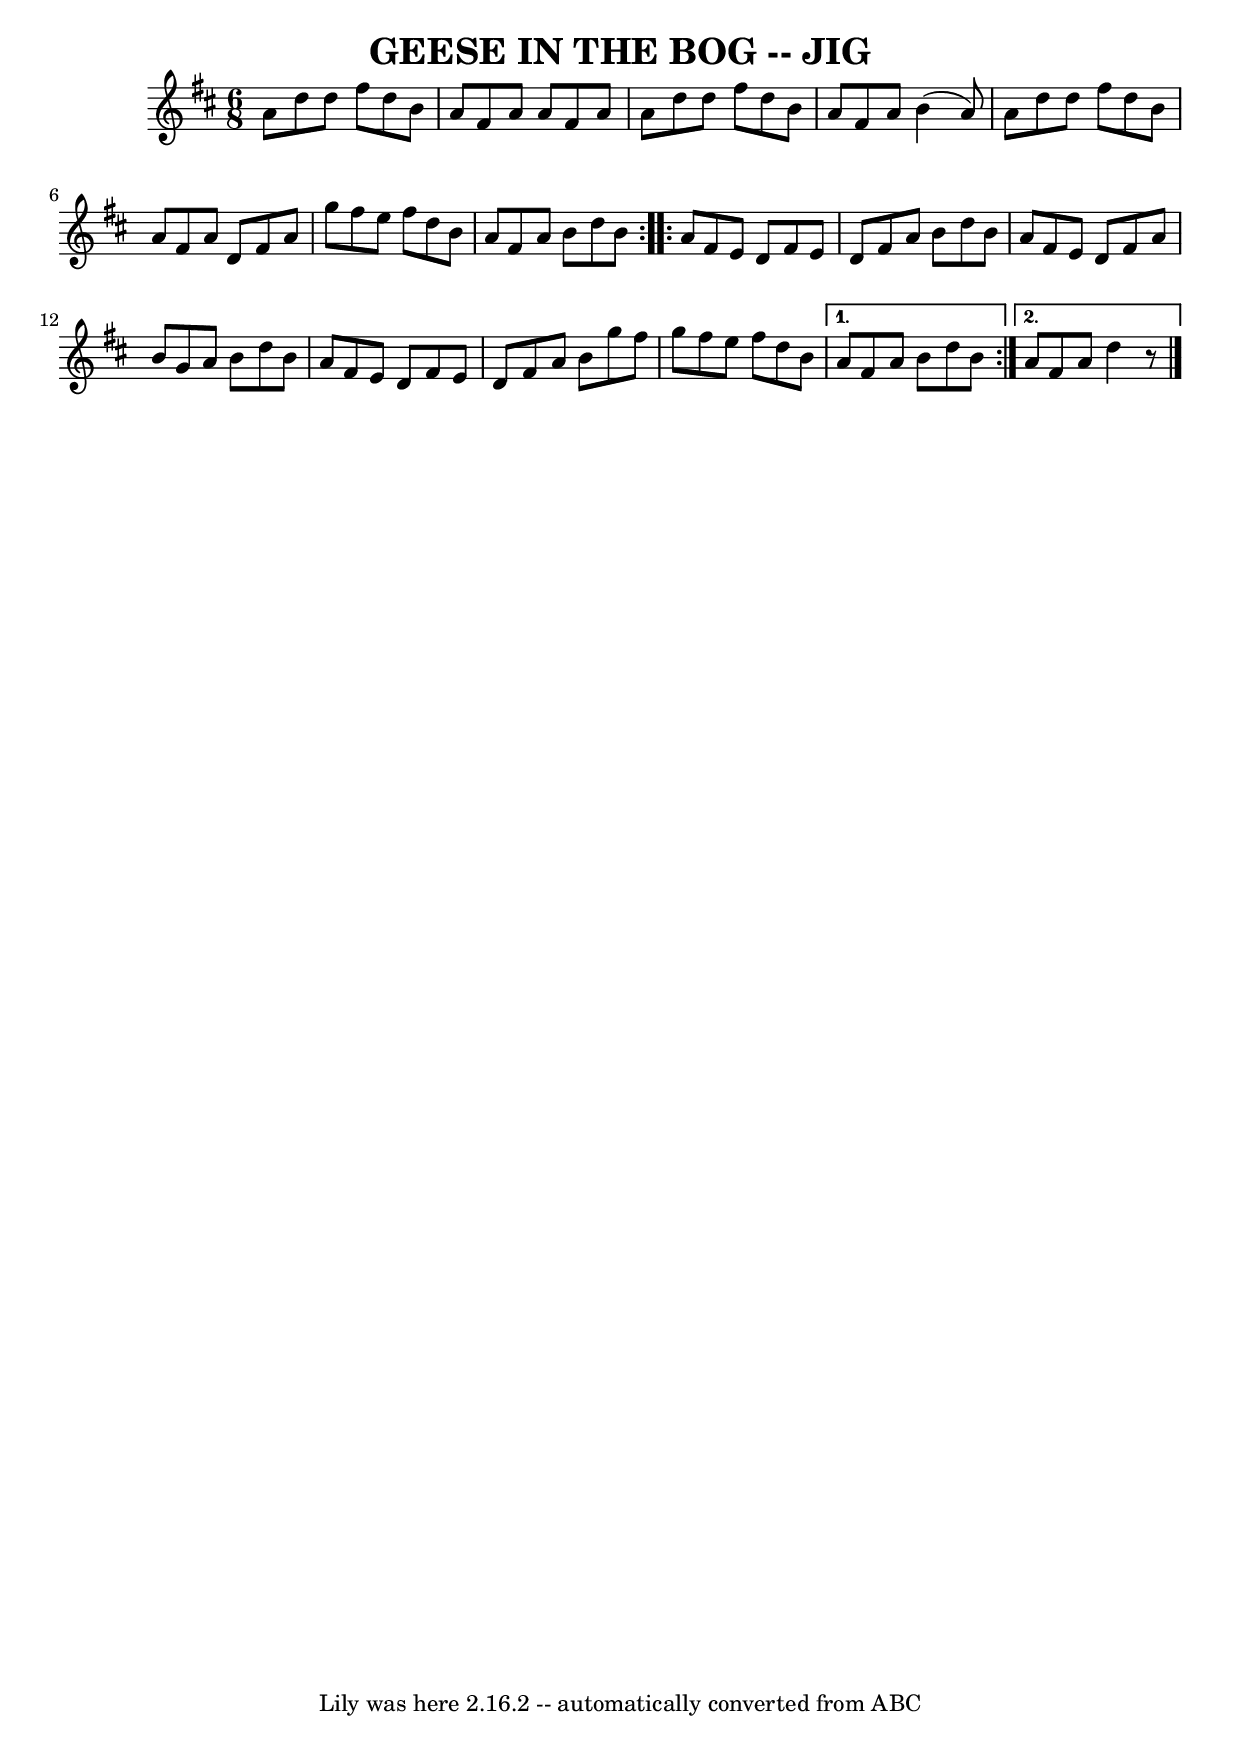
\version "2.7.40"
\include "Mammoth.ily"
\header {
	%% book = "Ryan's Mammoth Collection of Fiddle Tunes"
	crossRefNumber = "1"
	footnotes = ""
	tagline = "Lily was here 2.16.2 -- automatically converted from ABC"
	title = "GEESE IN THE BOG -- JIG"
}
voicedefault =  {
\set Score.defaultBarType = "empty"

\repeat volta 2 {
\time 6/8 \key d \major a'8 d''8 d''8 fis''8 d''8 b'8    
|
 a'8 fis'8 a'8 a'8 fis'8 a'8    |
 a'8 d''8 
 d''8 fis''8 d''8 b'8    |
 a'8 fis'8 a'8 b'4 (
a'8)       |
 a'8 d''8 d''8 fis''8 d''8 b'8    
|
 a'8 fis'8 a'8 d'8 fis'8 a'8    |
 g''8    
fis''8 e''8 fis''8 d''8 b'8    |
 a'8 fis'8 a'8    
b'8 d''8 b'8    }     \repeat volta 2 { a'8 fis'8 e'8 d'8    
fis'8 e'8    |
 d'8 fis'8 a'8 b'8 d''8 b'8    
|
 a'8 fis'8 e'8 d'8 fis'8 a'8    |
 b'8 g'8  
 a'8 b'8 d''8 b'8        |
 a'8 fis'8 e'8 d'8    
fis'8 e'8    |
 d'8 fis'8 a'8 b'8 g''8 fis''8    
|
 g''8 fis''8 e''8 fis''8 d''8 b'8    } \alternative{{  
 a'8 fis'8 a'8 b'8 d''8 b'8    } { a'8 fis'8 a'8 d''4 
   r8   \bar "|."   }}
}

\score{
    <<

	\context Staff="default"
	{
	    \voicedefault 
	}

    >>
	\layout {
	}
	\midi {}
}
